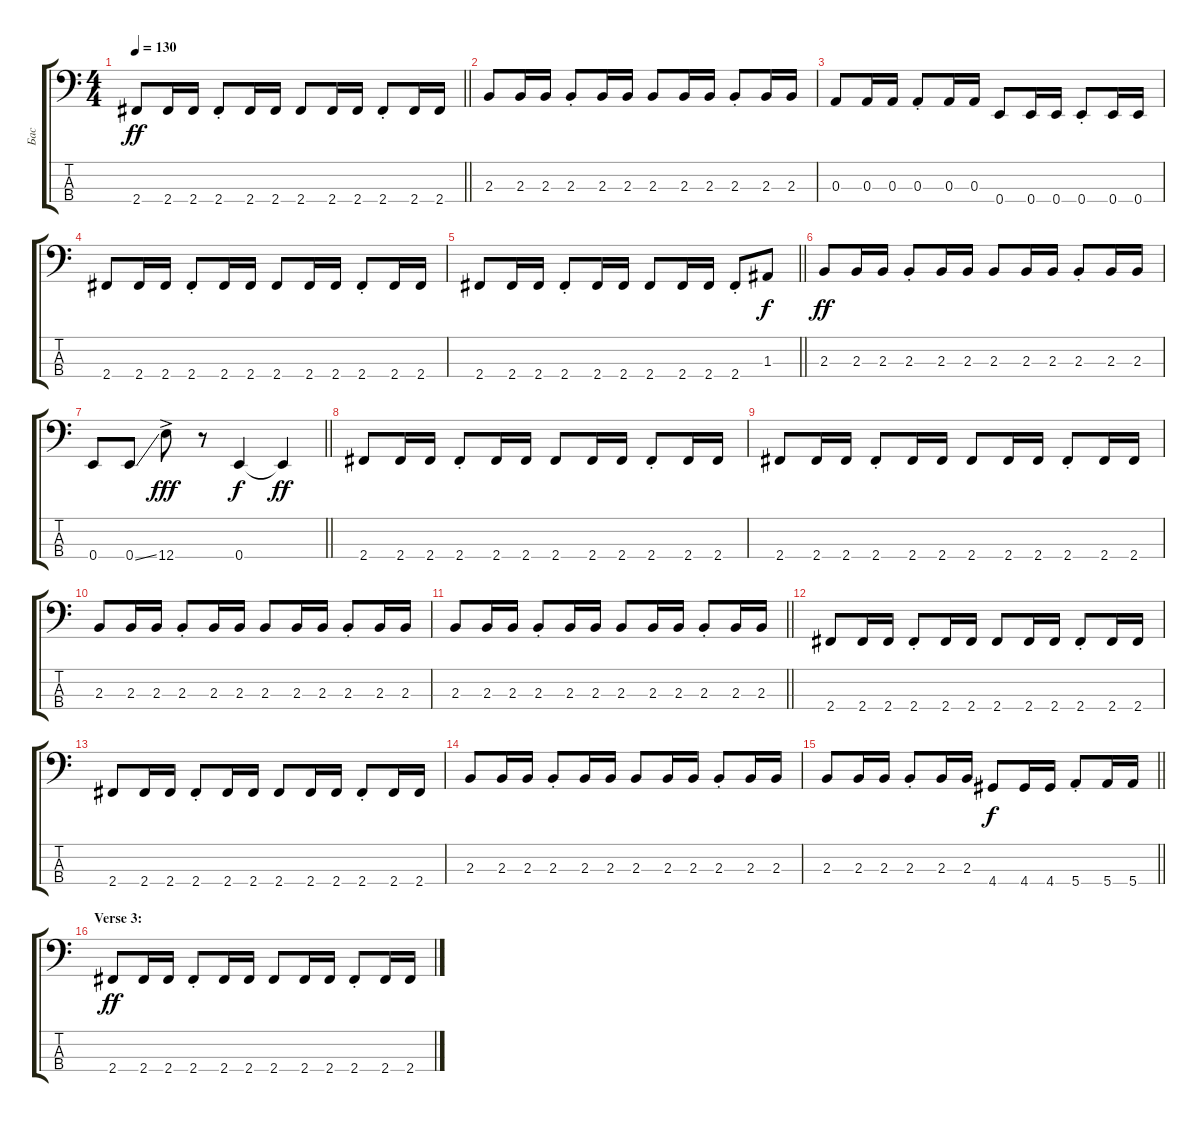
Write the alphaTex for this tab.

\track ("Бас" "Бас") {instrument electricbassfinger}
\staff {score tabs}
\tuning (G2 D2 A1 E1) {hide}
\ts (4 4)
\tempo 130
\clef f4
\barLineRight lightlight
\ks c
2.4.8{dy ff} 2.4.16 2.4.16 2.4{st}.8 2.4.16 2.4.16 2.4.8 2.4.16 2.4.16 2.4{st}.8 2.4.16 2.4.16 |
2.3.8 2.3.16 2.3.16 2.3{st}.8 2.3.16 2.3.16 2.3.8 2.3.16 2.3.16 2.3{st}.8 2.3.16 2.3.16 |
0.3.8 0.3.16 0.3.16 0.3{st}.8 0.3.16 0.3.16 0.4.8 0.4.16 0.4.16 0.4{st}.8 0.4.16 0.4.16 |
2.4.8 2.4.16 2.4.16 2.4{st}.8 2.4.16 2.4.16 2.4.8 2.4.16 2.4.16 2.4{st}.8 2.4.16 2.4.16 |
\barLineRight lightlight
2.4.8 2.4.16 2.4.16 2.4{st}.8 2.4.16 2.4.16 2.4.8 2.4.16 2.4.16 2.4{st}.8 1.3.8{dy f} |
2.3.8{dy ff} 2.3.16 2.3.16 2.3{st}.8 2.3.16 2.3.16 2.3.8 2.3.16 2.3.16 2.3{st}.8 2.3.16 2.3.16 |
\barLineRight lightlight
0.4.8 0.4{ss}.8 12.4{ac}.8{dy fff} r.8 0.4.4{dy f} 0.4{t}.4{dy ff} |
2.4.8 2.4.16 2.4.16 2.4{st}.8 2.4.16 2.4.16 2.4.8 2.4.16 2.4.16 2.4{st}.8 2.4.16 2.4.16 |
2.4.8 2.4.16 2.4.16 2.4{st}.8 2.4.16 2.4.16 2.4.8 2.4.16 2.4.16 2.4{st}.8 2.4.16 2.4.16 |
2.3.8 2.3.16 2.3.16 2.3{st}.8 2.3.16 2.3.16 2.3.8 2.3.16 2.3.16 2.3{st}.8 2.3.16 2.3.16 |
\barLineRight lightlight
2.3.8 2.3.16 2.3.16 2.3{st}.8 2.3.16 2.3.16 2.3.8 2.3.16 2.3.16 2.3{st}.8 2.3.16 2.3.16 |
2.4.8 2.4.16 2.4.16 2.4{st}.8 2.4.16 2.4.16 2.4.8 2.4.16 2.4.16 2.4{st}.8 2.4.16 2.4.16 |
2.4.8 2.4.16 2.4.16 2.4{st}.8 2.4.16 2.4.16 2.4.8 2.4.16 2.4.16 2.4{st}.8 2.4.16 2.4.16 |
2.3.8 2.3.16 2.3.16 2.3{st}.8 2.3.16 2.3.16 2.3.8 2.3.16 2.3.16 2.3{st}.8 2.3.16 2.3.16 |
\barLineRight lightlight
2.3.8 2.3.16 2.3.16 2.3{st}.8 2.3.16 2.3.16 4.4.8{dy f} 4.4.16 4.4.16 5.4{st}.8 5.4.16 5.4.16 |
\section ("" "Verse 3:")
2.4.8{dy ff} 2.4.16 2.4.16 2.4{st}.8 2.4.16 2.4.16 2.4.8 2.4.16 2.4.16 2.4{st}.8 2.4.16 2.4.16
